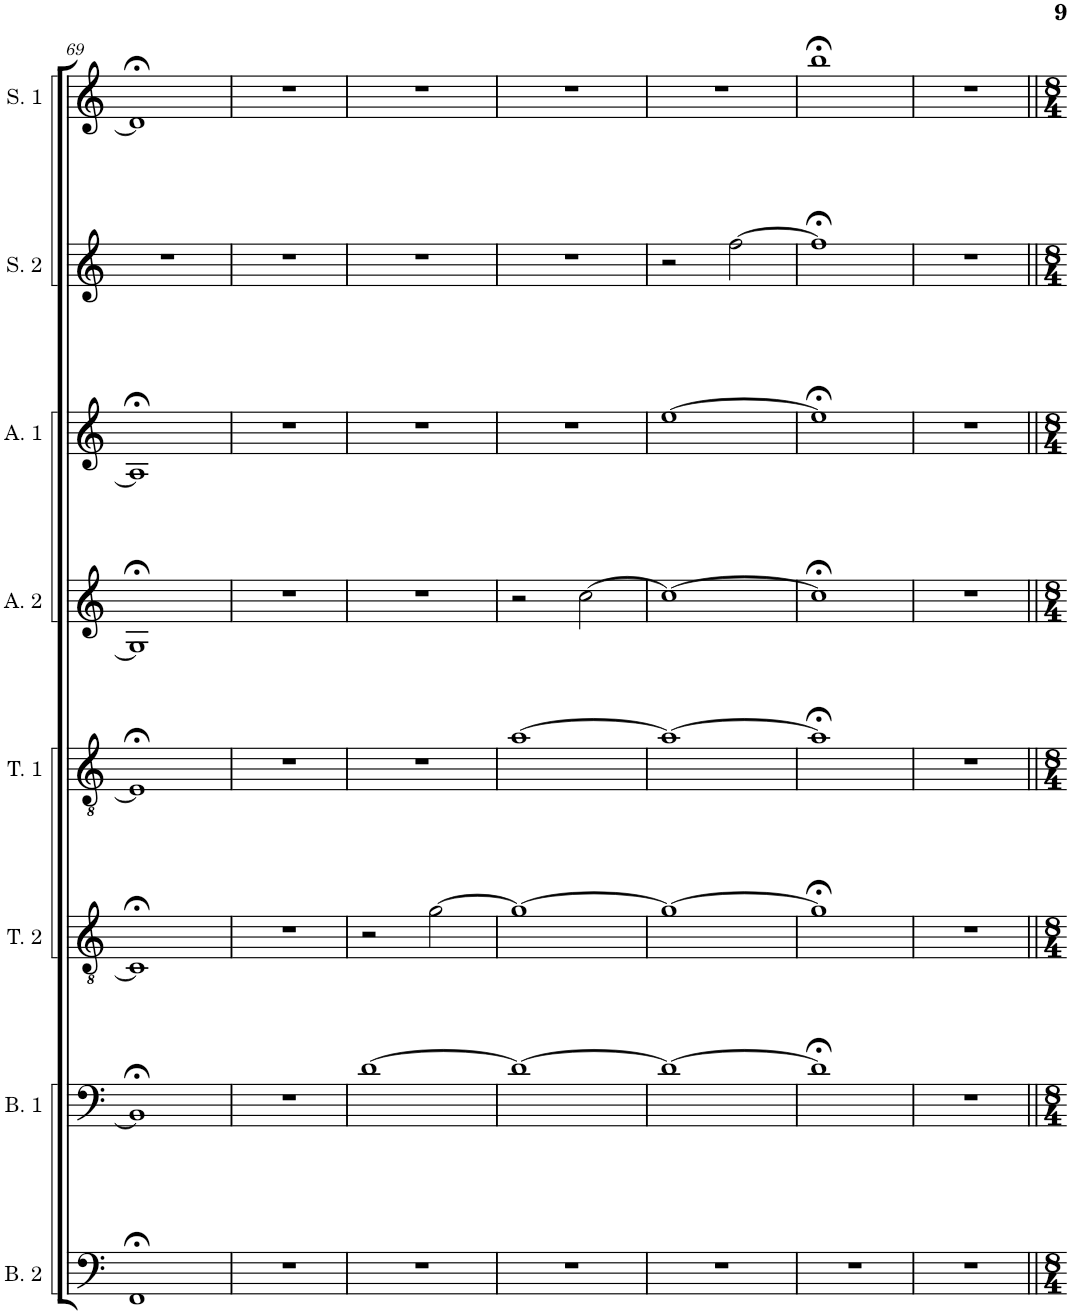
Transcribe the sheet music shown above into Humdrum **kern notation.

**kern	**kern	**kern	**kern	**kern	**kern	**kern	**kern
*part8	*part7	*part6	*part5	*part4	*part3	*part2	*part1
*staff8	*staff7	*staff6	*staff5	*staff4	*staff3	*staff2	*staff1
*I"Bass 2	*I"Bass 1	*I"Tenor 2	*I"Tenor 1	*I"Alto 2	*I"Alto 1	*I"Soprano 2	*I"Soprano 1
*I'B. 2	*I'B. 1	*I'T. 2	*I'T. 1	*I'A. 2	*I'A. 1	*I'S. 2	*I'S. 1
!!LO:PB:g=z
*clefF4	*clefF4	*clefGv2	*clefGv2	*clefG2	*clefG2	*clefG2	*clefG2
*k[]	*k[]	*k[]	*k[]	*k[]	*k[]	*k[]	*k[]
*M4/4	*M4/4	*M4/4	*M4/4	*M4/4	*M4/4	*M4/4	*M4/4
=69	=69	=69	=69	=69	=69	=69	=69
1FF;<	1BB;<]	1C;<]	1E;<]	1G;<]	1A;<]	1r	1d;<]
=70	=70	=70	=70	=70	=70	=70	=70
1r	1r	1r	1r	1r	1r	1r	1r
=71	=71	=71	=71	=71	=71	=71	=71
1r	[1d	2r	1r	1r	1r	1r	1r
.	.	[2g\	.	.	.	.	.
=72	=72	=72	=72	=72	=72	=72	=72
1r	1d_	1g_	[1a	2r	1r	1r	1r
.	.	.	.	[2cc\	.	.	.
=73	=73	=73	=73	=73	=73	=73	=73
1r	1d_	1g_	1a_	1cc_	[1ee	2r	1r
.	.	.	.	.	.	[2ff\	.
=74	=74	=74	=74	=74	=74	=74	=74
1r	1d;<]	1g;<]	1a;<]	1cc;<]	1ee;<]	1ff;<]	1bb;<
=75	=75	=75	=75	=75	=75	=75	=75
1r	1r	1r	1r	1r	1r	1r	1r
=||	=||	=||	=||	=||	=||	=||	=||
*-	*-	*-	*-	*-	*-	*-	*-
